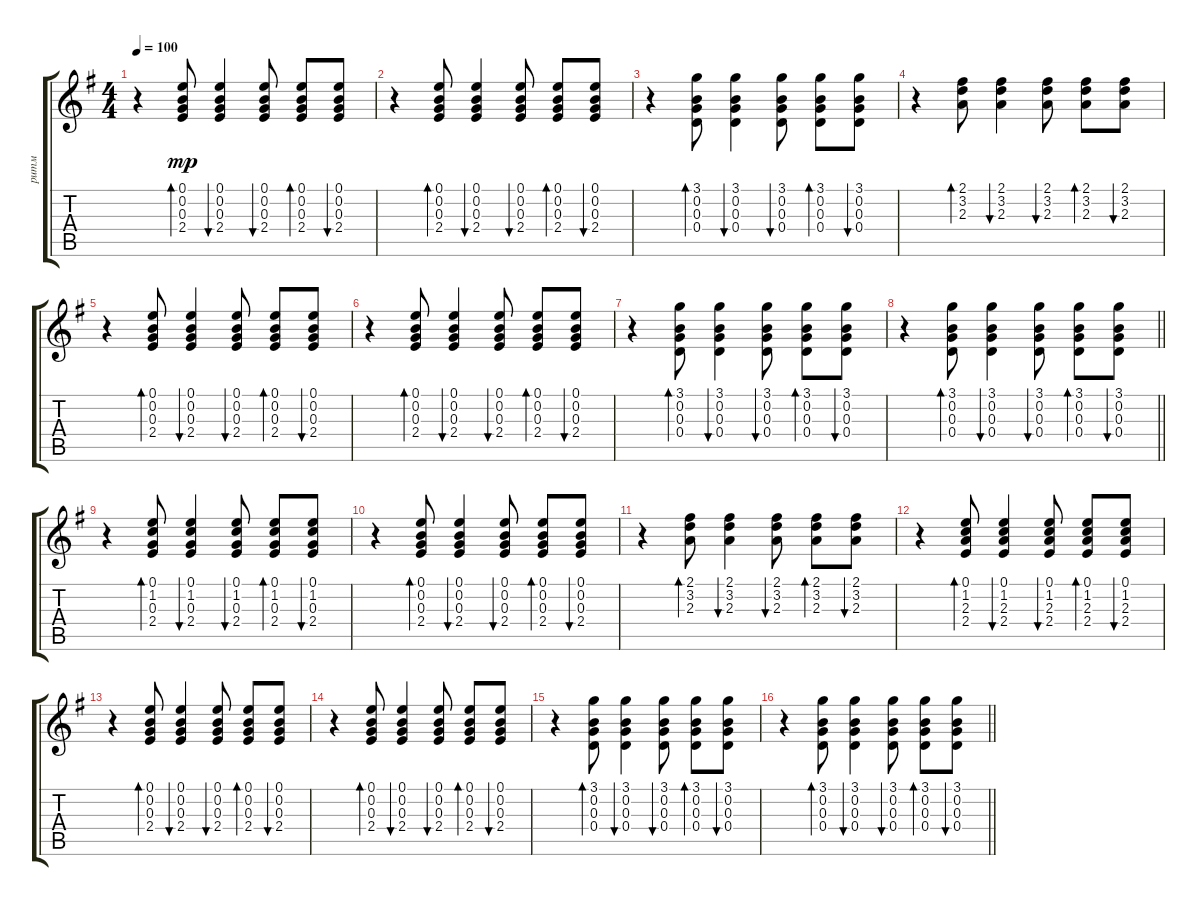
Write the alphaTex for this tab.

\track ("ритм" "ритм") {instrument acousticguitarsteel}
\staff {score tabs}
\tuning (E4 B3 G3 D3 A2 E2) {hide}
\ts (4 4)
\tempo 100
\clef g2
\ks eminor
r.4{dy mp} (0.1 0.2 0.3 2.4).8{bd 60} (0.1 0.2 0.3 2.4).4{bu 60} (0.1 0.2 0.3 2.4).8{bu 60} (0.1 0.2 0.3 2.4).8{bd 60} (0.1 0.2 0.3 2.4).8{bu 60} |
r.4 (0.1 0.2 0.3 2.4).8{bd 60} (0.1 0.2 0.3 2.4).4{bu 60} (0.1 0.2 0.3 2.4).8{bu 60} (0.1 0.2 0.3 2.4).8{bd 60} (0.1 0.2 0.3 2.4).8{bu 60} |
r.4 (3.1 0.2 0.3 0.4).8{bd 60} (3.1 0.2 0.3 0.4).4{bu 60} (3.1 0.2 0.3 0.4).8{bu 60} (3.1 0.2 0.3 0.4).8{bd 60} (3.1 0.2 0.3 0.4).8{bu 60} |
r.4 (2.1 3.2 2.3).8{bd 60} (2.1 3.2 2.3).4{bu 60} (2.1 3.2 2.3).8{bu 60} (2.1 3.2 2.3).8{bd 60} (2.1 3.2 2.3).8{bu 60} |
r.4 (0.1 0.2 0.3 2.4).8{bd 60} (0.1 0.2 0.3 2.4).4{bu 60} (0.1 0.2 0.3 2.4).8{bu 60} (0.1 0.2 0.3 2.4).8{bd 60} (0.1 0.2 0.3 2.4).8{bu 60} |
r.4 (0.1 0.2 0.3 2.4).8{bd 60} (0.1 0.2 0.3 2.4).4{bu 60} (0.1 0.2 0.3 2.4).8{bu 60} (0.1 0.2 0.3 2.4).8{bd 60} (0.1 0.2 0.3 2.4).8{bu 60} |
r.4 (3.1 0.2 0.3 0.4).8{bd 60} (3.1 0.2 0.3 0.4).4{bu 60} (3.1 0.2 0.3 0.4).8{bu 60} (3.1 0.2 0.3 0.4).8{bd 60} (3.1 0.2 0.3 0.4).8{bu 60} |
\barLineRight lightlight
r.4 (3.1 0.2 0.3 0.4).8{bd 60} (3.1 0.2 0.3 0.4).4{bu 60} (3.1 0.2 0.3 0.4).8{bu 60} (3.1 0.2 0.3 0.4).8{bd 60} (3.1 0.2 0.3 0.4).8{bu 60} |
\section ("" "")
r.4 (0.1 1.2 0.3 2.4).8{bd 60} (0.1 1.2 0.3 2.4).4{bu 60} (0.1 1.2 0.3 2.4).8{bu 60} (0.1 1.2 0.3 2.4).8{bd 60} (0.1 1.2 0.3 2.4).8{bu 60} |
r.4 (0.1 0.2 0.3 2.4).8{bd 60} (0.1 0.2 0.3 2.4).4{bu 60} (0.1 0.2 0.3 2.4).8{bu 60} (0.1 0.2 0.3 2.4).8{bd 60} (0.1 0.2 0.3 2.4).8{bu 60} |
r.4 (2.1 3.2 2.3).8{bd 60} (2.1 3.2 2.3).4{bu 60} (2.1 3.2 2.3).8{bu 60} (2.1 3.2 2.3).8{bd 60} (2.1 3.2 2.3).8{bu 60} |
r.4 (0.1 1.2 2.3 2.4).8{bd 60} (0.1 1.2 2.3 2.4).4{bu 60} (0.1 1.2 2.3 2.4).8{bu 60} (0.1 1.2 2.3 2.4).8{bd 60} (0.1 1.2 2.3 2.4).8{bu 60} |
r.4 (0.1 0.2 0.3 2.4).8{bd 60} (0.1 0.2 0.3 2.4).4{bu 60} (0.1 0.2 0.3 2.4).8{bu 60} (0.1 0.2 0.3 2.4).8{bd 60} (0.1 0.2 0.3 2.4).8{bu 60} |
r.4 (0.1 0.2 0.3 2.4).8{bd 60} (0.1 0.2 0.3 2.4).4{bu 60} (0.1 0.2 0.3 2.4).8{bu 60} (0.1 0.2 0.3 2.4).8{bd 60} (0.1 0.2 0.3 2.4).8{bu 60} |
r.4 (3.1 0.2 0.3 0.4).8{bd 60} (3.1 0.2 0.3 0.4).4{bu 60} (3.1 0.2 0.3 0.4).8{bu 60} (3.1 0.2 0.3 0.4).8{bd 60} (3.1 0.2 0.3 0.4).8{bu 60} |
\barLineRight lightlight
r.4 (3.1 0.2 0.3 0.4).8{bd 60} (3.1 0.2 0.3 0.4).4{bu 60} (3.1 0.2 0.3 0.4).8{bu 60} (3.1 0.2 0.3 0.4).8{bd 60} (3.1 0.2 0.3 0.4).8{bu 60}
